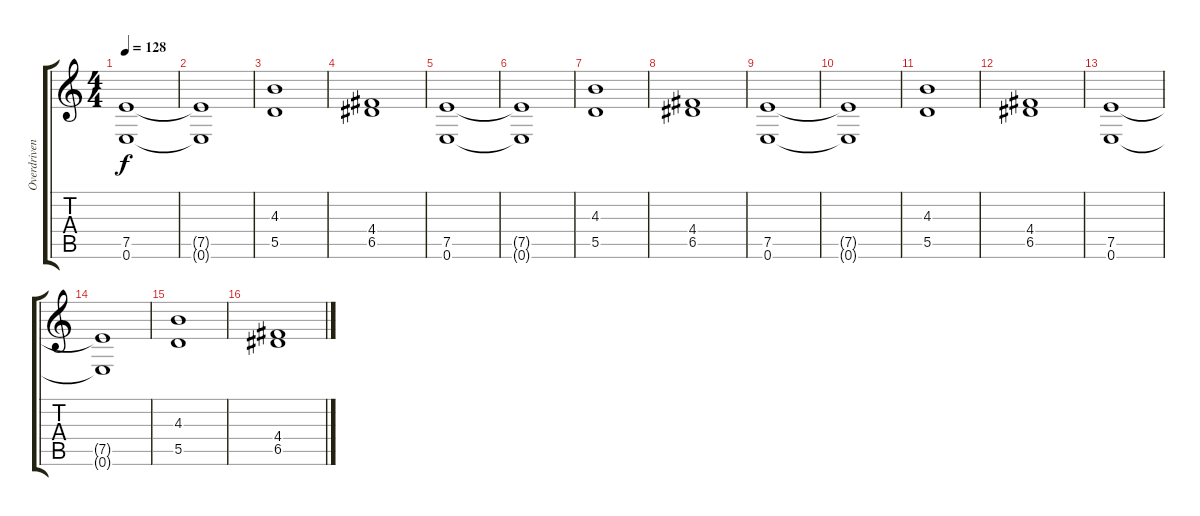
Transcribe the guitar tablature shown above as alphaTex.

\track ("Overdriven Guitar I" "Overdriven") {instrument overdrivenguitar}
\staff {score tabs}
\tuning (E4 B3 G3 D3 A2 E2) {hide}
\ts (4 4)
\tempo 128
\clef g2
\ks c
(7.5 0.6).1{dy f} |
(7.5{t} 0.6{t}).1 |
(4.3 5.5).1 |
(4.4 6.5).1 |
(7.5 0.6).1 |
(7.5{t} 0.6{t}).1 |
(4.3 5.5).1 |
(4.4 6.5).1 |
(7.5 0.6).1 |
(7.5{t} 0.6{t}).1 |
(4.3 5.5).1 |
(4.4 6.5).1 |
(7.5 0.6).1 |
(7.5{t} 0.6{t}).1 |
(4.3 5.5).1 |
(4.4 6.5).1
